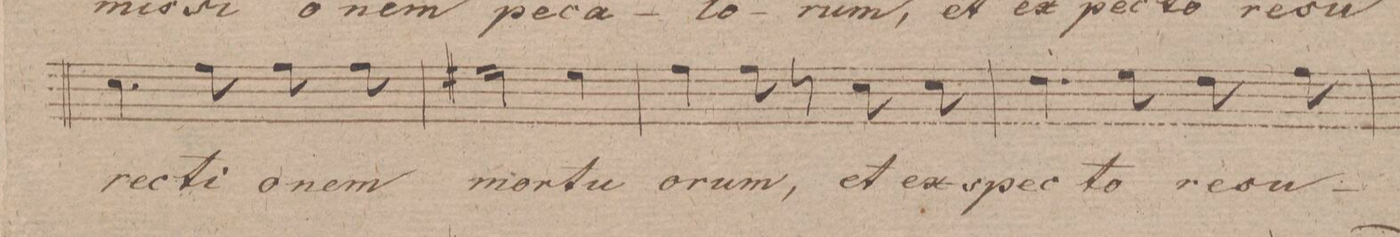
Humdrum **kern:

**kern	**text	**dynam
*I"Tenore.	*	*
*clefC4	*	*
*k[f#]	*	*
*met(c|)	*	*
*M3/4	*	*
4.B\	-rec-	.
8e\	-ti-	.
8e\	-o-	.
8e\	-nem	.
=245	=245	=245
2d#X\	mor-	.
4d#\	-tu-	.
=246	=246	=246
4e\	-o-	.
8e\	-rum,	.
8r	.	.
8B\	et	.
8B\	ex-	.
=247	=247	=247
4.c\	-spec-	.
8d\	-to	.
8c\	re-	.
8e\	-sur-	.
=248	=248	=248
*-	*-	*-
